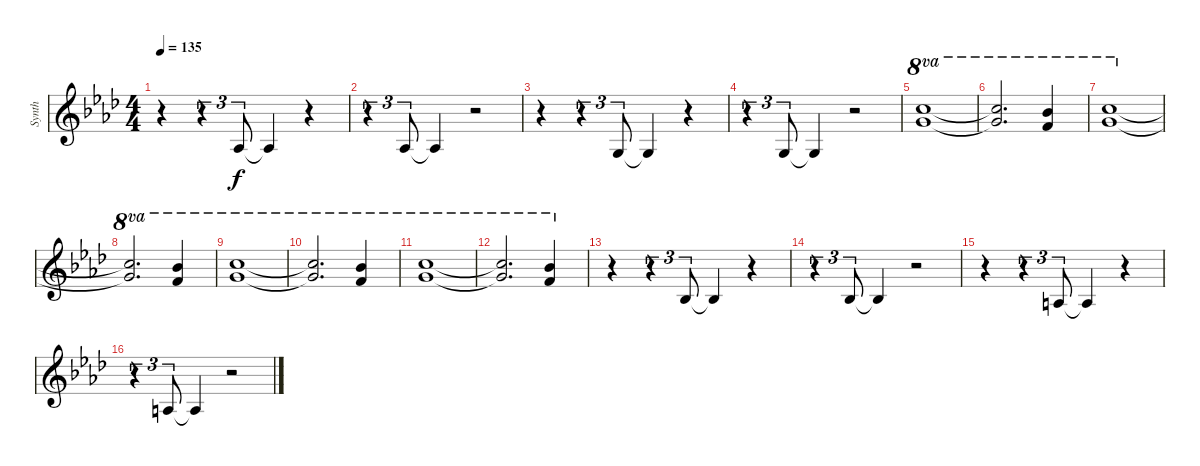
\track ("Synth" "Synth") {instrument stringensemble2}
\staff {score}
\tuning (D4 A3 F3 C3 G2 C2) {hide}
\ts (4 4)
\tempo 135
\clef g2
\ks ab
r.4{dy f} r.4{tu (3 2)} 3.3.8{tu (3 2)} 3.3{t}.4 r.4 |
r.4{tu (3 2)} 3.3.8{tu (3 2)} 3.3{t}.4 r.2 |
r.4 r.4{tu (3 2)} 2.3.8{tu (3 2)} 2.3{t}.4 r.4 |
r.4{tu (3 2)} 2.3.8{tu (3 2)} 2.3{t}.4 r.2 |
(22.1 22.2).1{ot 8va} |
(22.1{t} 22.2{t}).2{d ot 8va} (20.1 20.2).4{ot 8va} |
(22.1 22.2).1{ot 8va} |
(22.1{t} 22.2{t}).2{d ot 8va} (20.1 20.2).4{ot 8va} |
(22.1 22.2).1{ot 8va} |
(22.1{t} 22.2{t}).2{d ot 8va} (20.1 20.2).4{ot 8va} |
(22.1 22.2).1{ot 8va} |
(22.1{t} 22.2{t}).2{d ot 8va} (20.1 20.2).4{ot 8va} |
r.4 r.4{tu (3 2)} 5.3.8{tu (3 2)} 5.3{t}.4 r.4 |
r.4{tu (3 2)} 5.3.8{tu (3 2)} 5.3{t}.4 r.2 |
r.4 r.4{tu (3 2)} 4.3.8{tu (3 2)} 4.3{t}.4 r.4 |
r.4{tu (3 2)} 4.3.8{tu (3 2)} 4.3{t}.4 r.2
